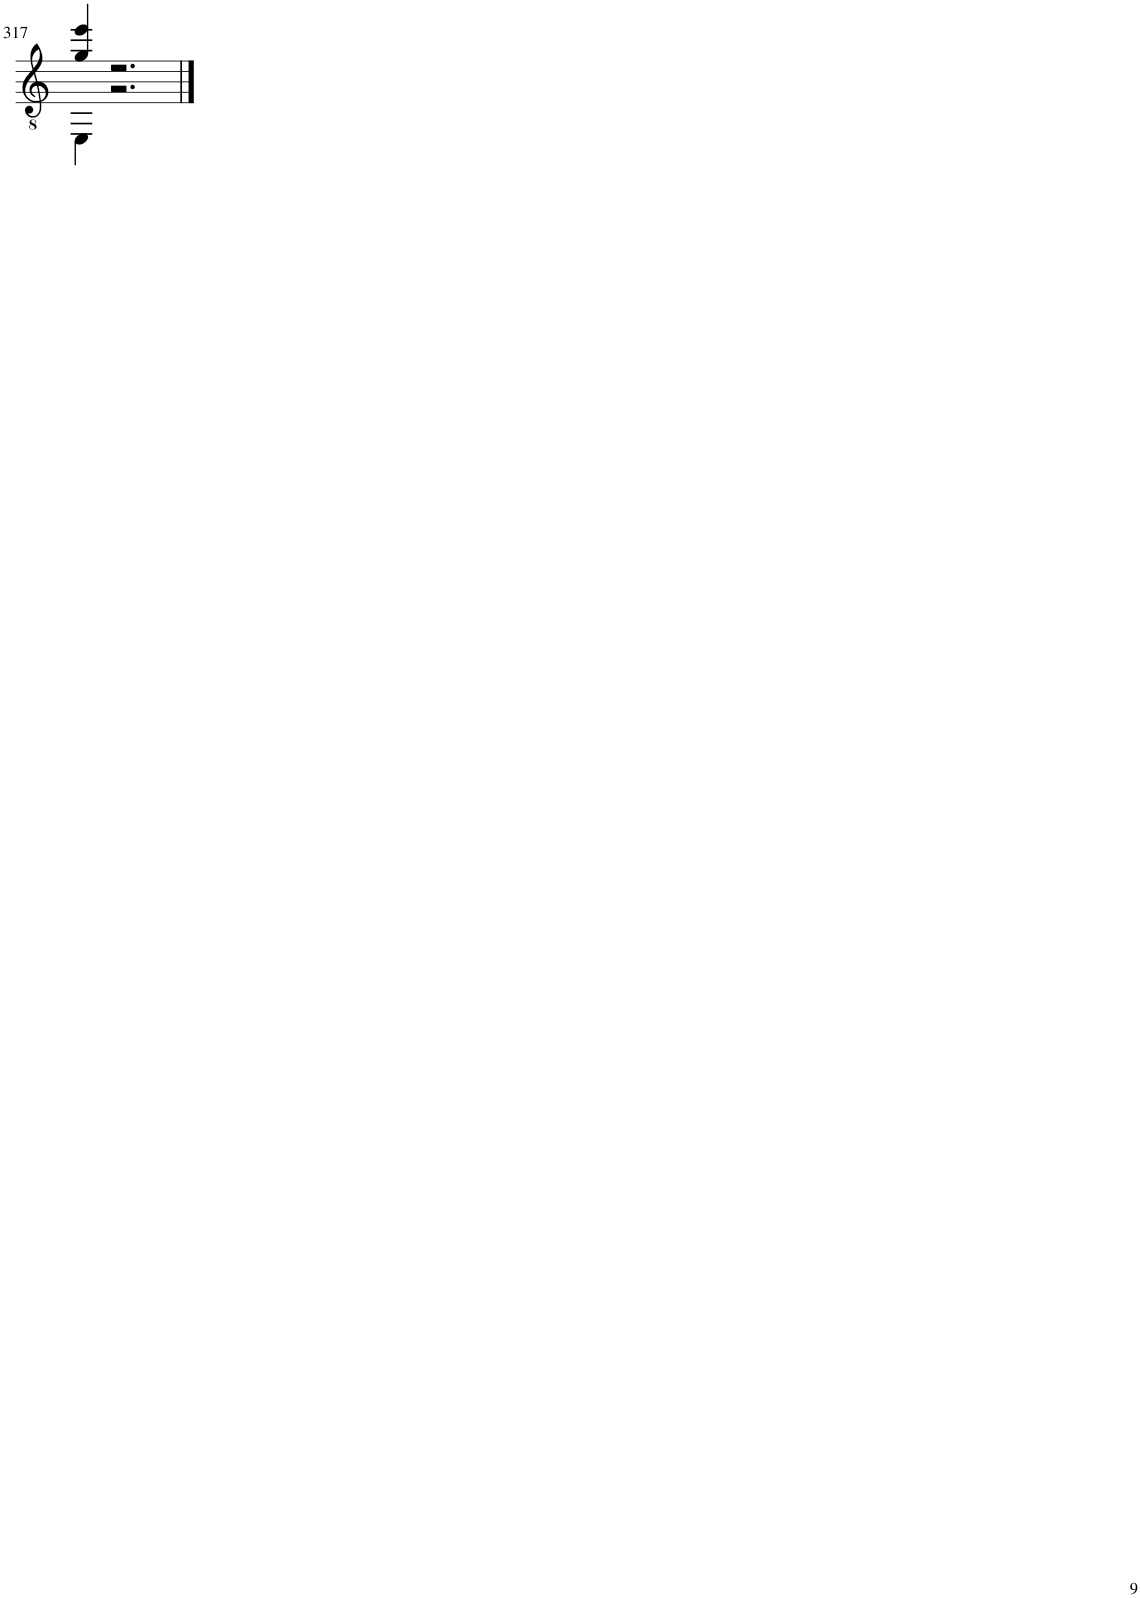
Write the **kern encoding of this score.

**kern
*part1
*staff1
*I"Classical Guitar
*I'Guit.
!!LO:PB:g=z
*clefGv2
*k[]
*M4/4
=317
*^
4g/ 4ee/	4EE\
2.r	2.r
*v	*v
==
*-
